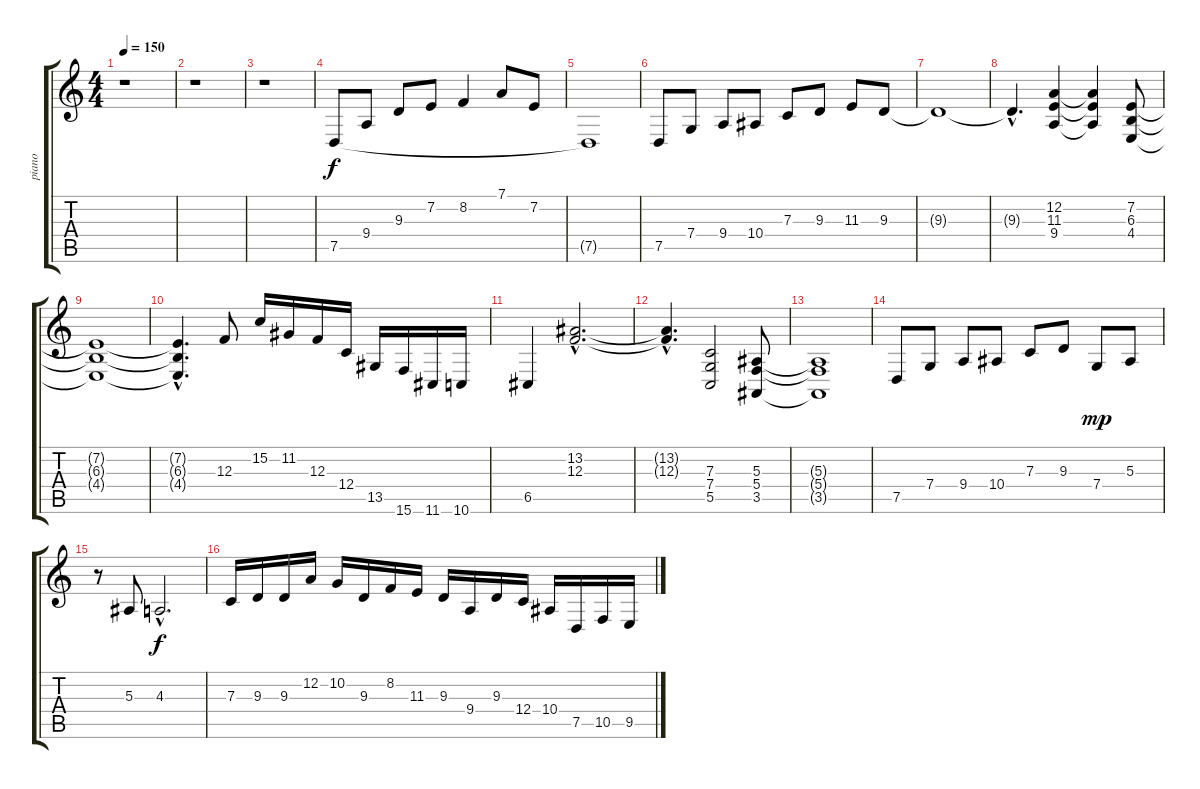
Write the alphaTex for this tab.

\track ("piano" "piano") {instrument acousticgrandpiano}
\staff {score tabs}
\tuning (D4 A3 F3 C3 G2 D2) {hide}
\ts (4 4)
\tempo 150
\clef g2
\ks c
r.1{dy f} |
r.1 |
r.1 |
7.5.8 9.4.8 9.3.8 7.2.8 8.2.4 7.1.8 7.2.8 |
7.5{t}.1 |
7.5.8 7.4.8 9.4.8 10.4.8 7.3.8 9.3.8 11.3.8 9.3.8 |
9.3{t}.1 |
9.3{hac t}.4{d} (12.2 11.3 9.4).4 (12.2{t} 11.3{t} 9.4{t}).4 (7.2 6.3 4.4).8 |
(7.2{t} 6.3{t} 4.4{t}).1 |
(7.2{hac t} 6.3{hac t} 4.4{hac t}).4{d} 12.3.8 15.2.16 11.2.16 12.3.16 12.4.16 13.5.16 15.6.16 11.6.16 10.6.16 |
6.5.4 (13.2{hac} 12.3{hac}).2{d} |
(13.2{hac t} 12.3{hac t}).4{d} (7.3 7.4 5.5).2 (5.3 5.4 3.5).8 |
(5.3{t} 5.4{t} 3.5{t}).1 |
7.5.8 7.4.8 9.4.8 10.4.8 7.3.8 9.3.8 7.4.8{dy mp} 5.3.8 |
r.8 5.3.8 4.3{hac}.2{d dy f} |
7.3.16 9.3.16 9.3.16 12.2.16 10.2.16 9.3.16 8.2.16 11.3.16 9.3.16 9.4.16 9.3.16 12.4.16 10.4.16 7.5.16 10.5.16 9.5.16
